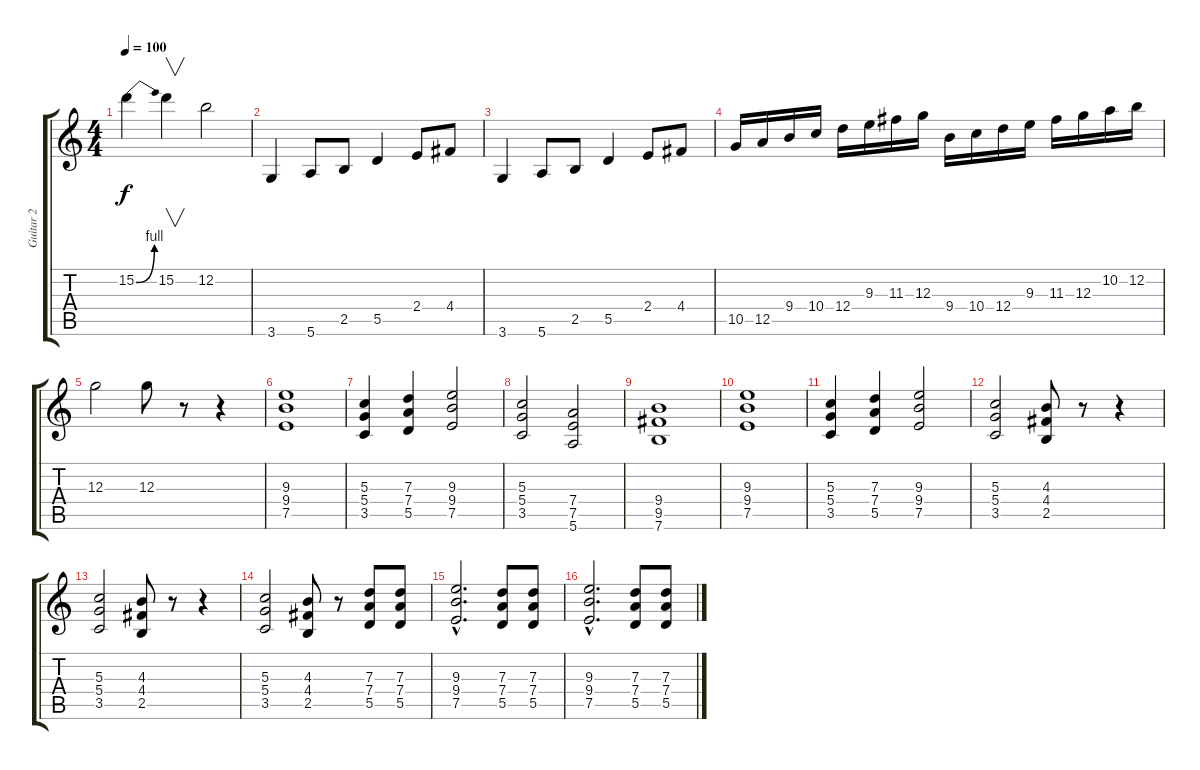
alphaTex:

\track ("Guitar 2" "Guitar 2") {instrument distortionguitar}
\staff {score tabs}
\tuning (E4 B3 G3 D3 A2 E2) {hide}
\ts (4 4)
\tempo 100
\clef g2
\ks c
15.2{be (bend 0 0 60 4)}.4{dy f} 15.2.4{v} 12.2.2 |
3.6.4 5.6.8 2.5.8 5.5.4 2.4.8 4.4.8 |
3.6.4 5.6.8 2.5.8 5.5.4 2.4.8 4.4.8 |
10.5.16 12.5.16 9.4.16 10.4.16 12.4.16 9.3.16 11.3.16 12.3.16 9.4.16 10.4.16 12.4.16 9.3.16 11.3.16 12.3.16 10.2.16 12.2.16 |
12.3.2 12.3.8 r.8 r.4 |
(9.3 9.4 7.5).1{volume 13} |
(5.3 5.4 3.5).4 (7.3 7.4 5.5).4 (9.3 9.4 7.5).2 |
(5.3 5.4 3.5).2 (7.4 7.5 5.6).2 |
(9.4 9.5 7.6).1 |
(9.3 9.4 7.5).1 |
(5.3 5.4 3.5).4 (7.3 7.4 5.5).4 (9.3 9.4 7.5).2 |
(5.3 5.4 3.5).2 (4.3 4.4 2.5).8 r.8 r.4 |
(5.3 5.4 3.5).2 (4.3 4.4 2.5).8 r.8 r.4 |
(5.3 5.4 3.5).2 (4.3 4.4 2.5).8 r.8 (7.3 7.4 5.5).8 (7.3 7.4 5.5).8 |
(9.3{hac} 9.4{hac} 7.5{hac}).2{d} (7.3 7.4 5.5).8 (7.3 7.4 5.5).8 |
(9.3{hac} 9.4{hac} 7.5{hac}).2{d} (7.3 7.4 5.5).8 (7.3 7.4 5.5).8
